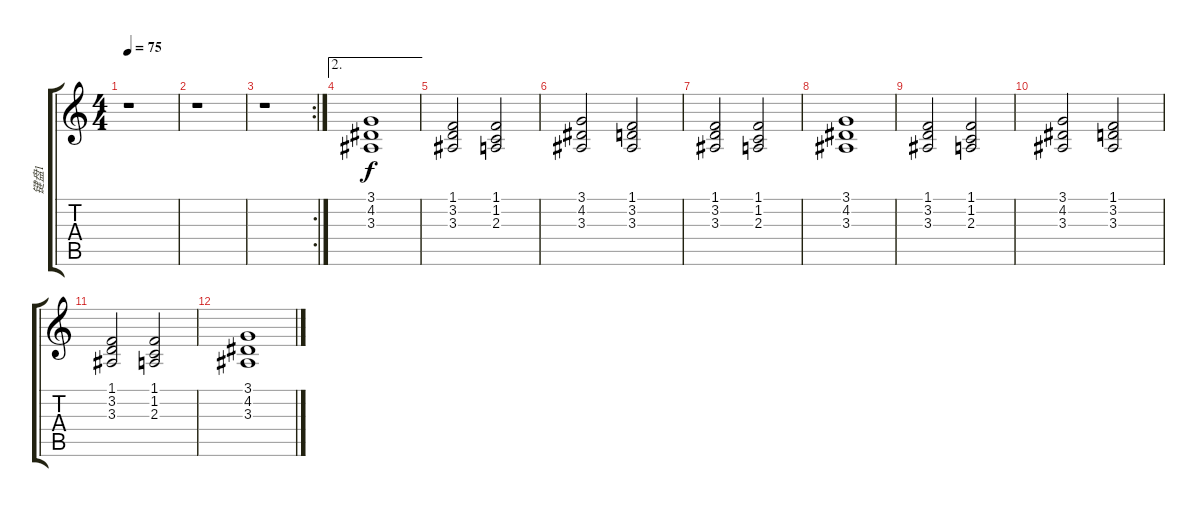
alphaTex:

\track ("键盘1" "键盘1") {instrument stringensemble1}
\staff {score tabs}
\tuning (E4 B3 G3 D3 A2 E2) {hide}
\ts (4 4)
\tempo 75
\clef g2
\ks c
r.1{dy f} |
r.1 |
\rc 2
r.1 |
\ae 2
(3.1 4.2 3.3).1 |
(1.1 3.2 3.3).2 (1.1 1.2 2.3).2 |
(3.1 4.2 3.3).2 (1.1 3.2 3.3).2 |
(1.1 3.2 3.3).2 (1.1 1.2 2.3).2 |
(3.1 4.2 3.3).1 |
(1.1 3.2 3.3).2 (1.1 1.2 2.3).2 |
(3.1 4.2 3.3).2 (1.1 3.2 3.3).2 |
(1.1 3.2 3.3).2 (1.1 1.2 2.3).2 |
(3.1 4.2 3.3).1
